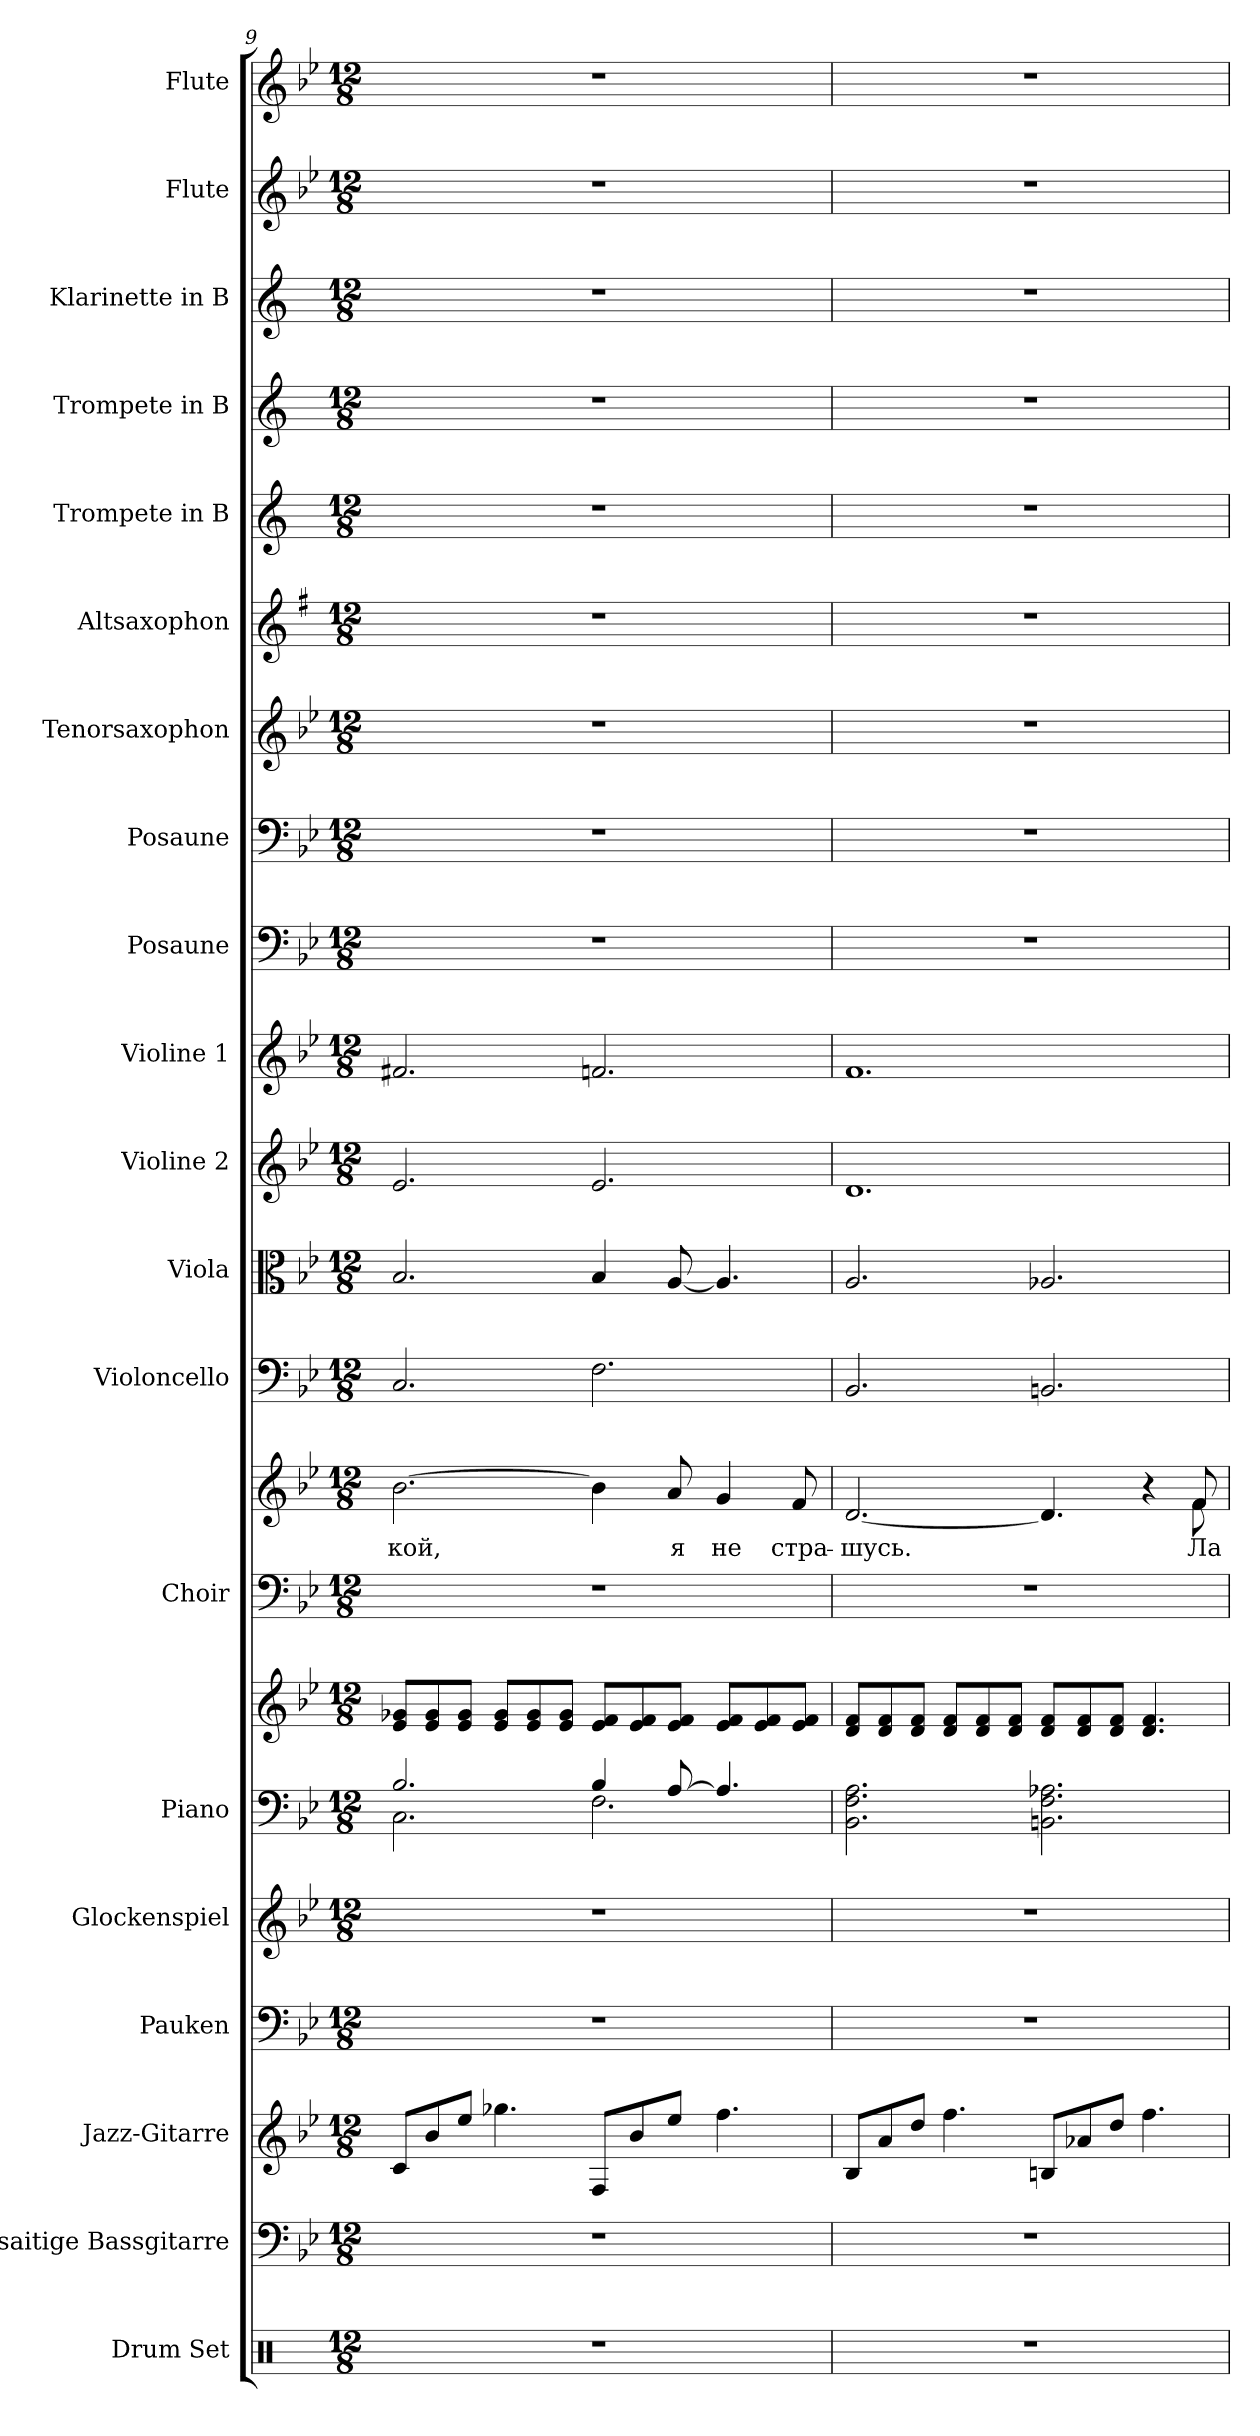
**kern	**kern	**kern	**kern	**kern	**kern	**kern	**kern	**kern	**text	**kern	**kern	**kern	**kern	**kern	**kern	**kern	**kern	**kern	**kern	**kern	**kern	**kern
*part20	*part19	*part18	*part17	*part16	*part15	*part15	*part14	*part14	*part14	*part13	*part12	*part11	*part10	*part9	*part8	*part7	*part6	*part5	*part4	*part3	*part2	*part1
*staff22	*staff21	*staff20	*staff19	*staff18	*staff17	*staff16	*staff15	*staff14	*staff14	*staff13	*staff12	*staff11	*staff10	*staff9	*staff8	*staff7	*staff6	*staff5	*staff4	*staff3	*staff2	*staff1
*I"Drum Set	*I"4-saitige Bassgitarre	*I"Jazz-Gitarre	*I"Pauken	*I"Glockenspiel	*I"Piano	*	*I"Choir	*	*	*I"Violoncello	*I"Viola	*I"Violine 2	*I"Violine 1	*I"Posaune	*I"Posaune	*I"Tenorsaxophon	*I"Altsaxophon	*I"Trompete in B	*I"Trompete in B	*I"Klarinette in B	*I"Flute	*I"Flute
*I'Dr.	*I'Bass	*I'J. Gtr.	*I'Pk.	*I'Glsp.	*I'Pno.	*	*	*	*	*I'Vc.	*I'Vla.	*I'Vl. 2	*I'Vl. 1	*I'Pos.2	*I'Pos.1	*I'Tsax.	*I'Asax.	*I'Trp. (B)2	*I'Trp. (B)1	*I'Kl.	*I'Fl.2	*I'Fl.1
*clefX	*clefF4	*clefG2	*clefF4	*clefG2	*clefF4	*clefG2	*clefF4	*clefG2	*	*clefF4	*clefC3	*clefG2	*clefG2	*clefF4	*clefF4	*clefG2	*clefG2	*clefG2	*clefG2	*clefG2	*clefG2	*clefG2
*	*ITrd7c12	*ITrd7c12	*	*ITrd-14c-24	*	*	*	*	*	*	*	*	*	*	*	*ITrd8c14	*ITrd5c9	*ITrd1c2	*ITrd1c2	*ITrd1c2	*	*
*k[]	*k[b-e-]	*k[b-e-]	*k[b-e-]	*k[b-e-]	*k[b-e-]	*k[b-e-]	*k[b-e-]	*k[b-e-]	*	*k[b-e-]	*k[b-e-]	*k[b-e-]	*k[b-e-]	*k[b-e-]	*k[b-e-]	*k[b-e-]	*k[b-e-]	*k[b-e-]	*k[b-e-]	*k[b-e-]	*k[b-e-]	*k[b-e-]
*C:	*B-:	*B-:	*B-:	*B-:	*B-:	*B-:	*B-:	*B-:	*	*B-:	*B-:	*B-:	*B-:	*B-:	*B-:	*B-:	*B-:	*B-:	*B-:	*B-:	*B-:	*B-:
*M12/8	*M12/8	*M12/8	*M12/8	*M12/8	*M12/8	*M12/8	*M12/8	*M12/8	*	*M12/8	*M12/8	*M12/8	*M12/8	*M12/8	*M12/8	*M12/8	*M12/8	*M12/8	*M12/8	*M12/8	*M12/8	*M12/8
=9	=9	=9	=9	=9	=9	=9	=9	=9	=9	=9	=9	=9	=9	=9	=9	=9	=9	=9	=9	=9	=9	=9
!LO:N:vis=1	!LO:N:vis=1	!	!LO:N:vis=1	!LO:N:vis=1	!	!	!LO:N:vis=1	!	!	!	!	!	!	!	!	!	!	!	!	!	!	!
*	*	*	*	*	*^	*	*	*	*	*	*	*	*	*	*	*	*	*	*	*	*	*
!	!	!	!	!	!	!	!	!	!	!LO:LY:a:color=#000000	!	!	!	!	!LO:N:vis=1	!LO:N:vis=1	!LO:N:vis=1	!LO:N:vis=1	!LO:N:vis=1	!LO:N:vis=1	!LO:N:vis=1	!LO:N:vis=1	!LO:N:vis=1
1.r	1.r	8Ci/L	1.r	1.r	2.B-i/	2.Ci\	8e-i/ 8g-XiL	1.r	[>2.b-i\	-кой,	2.Ci/	2.B-i/	2.e-i/	2.f#Xi/	1.r	1.r	1.r	1.r	1.r	1.r	1.r	1.r	1.r
.	.	8B-i/	.	.	.	.	8e-i/ 8g-i	.	.	.	.	.	.	.	.	.	.	.	.	.	.	.	.
.	.	8e-i/J	.	.	.	.	8e-i/ 8g-iJ	.	.	.	.	.	.	.	.	.	.	.	.	.	.	.	.
.	.	4.g-Xi\	.	.	.	.	8e-i/ 8g-iL	.	.	.	.	.	.	.	.	.	.	.	.	.	.	.	.
.	.	.	.	.	.	.	8e-i/ 8g-i	.	.	.	.	.	.	.	.	.	.	.	.	.	.	.	.
.	.	.	.	.	.	.	8e-i/ 8g-iJ	.	.	.	.	.	.	.	.	.	.	.	.	.	.	.	.
.	.	8FFi/L	.	.	4B-i/	2.Fi\	8e-i/ 8fiL	.	4b-i\]	.	2.Fi\	4B-i/	2.e-i/	2.fni/	.	.	.	.	.	.	.	.	.
.	.	8B-i/	.	.	.	.	8e-i/ 8fi	.	.	.	.	.	.	.	.	.	.	.	.	.	.	.	.
!	!	!	!	!	!	!	!	!	!	!LO:LY:a:color=#000000	!	!	!	!	!	!	!	!	!	!	!	!	!
.	.	8e-i/J	.	.	[>8Ai/	.	8e-i/ 8fiJ	.	8ai/	я	.	[<8Ai/	.	.	.	.	.	.	.	.	.	.	.
!	!	!	!	!	!	!	!	!	!	!LO:LY:a:color=#000000	!	!	!	!	!	!	!	!	!	!	!	!	!
.	.	4.fi\	.	.	4.Ai/]	.	8e-i/ 8fiL	.	4gi/	не	.	4.Ai/]	.	.	.	.	.	.	.	.	.	.	.
.	.	.	.	.	.	.	8e-i/ 8fi	.	.	.	.	.	.	.	.	.	.	.	.	.	.	.	.
!	!	!	!	!	!	!	!	!	!	!LO:LY:a:color=#000000	!	!	!	!	!	!	!	!	!	!	!	!	!
.	.	.	.	.	.	.	8e-i/ 8fiJ	.	8fi/	стра-	.	.	.	.	.	.	.	.	.	.	.	.	.
*	*	*	*	*	*v	*v	*	*	*	*	*	*	*	*	*	*	*	*	*	*	*	*	*
!!LO:PB:g=z
=10	=10	=10	=10	=10	=10	=10	=10	=10	=10	=10	=10	=10	=10	=10	=10	=10	=10	=10	=10	=10	=10	=10
!LO:N:vis=1	!LO:N:vis=1	!	!LO:N:vis=1	!LO:N:vis=1	!	!	!LO:N:vis=1	!	!	!	!	!	!	!	!	!	!	!	!	!	!	!
!	!	!	!	!	!	!	!	!	!LO:LY:b:color=#000000	!	!	!	!	!LO:N:vis=1	!LO:N:vis=1	!LO:N:vis=1	!LO:N:vis=1	!LO:N:vis=1	!LO:N:vis=1	!LO:N:vis=1	!LO:N:vis=1	!LO:N:vis=1
*	*	*	*	*	*	*	*	*^	*	*	*	*	*	*	*	*	*	*	*	*	*	*
1.r	1.r	8BB-i/L	1.r	1.r	2.BB-i\ 2.Fi 2.Ai	8di/ 8fiL	1.r	[<2.di/	8ryy	-шусь.	2.BB-i/	2.Ai/	1.di	1.fi	1.r	1.r	1.r	1.r	1.r	1.r	1.r	1.r	1.r
*	*	*	*	*	*	*	*	*v	*v	*	*	*	*	*	*	*	*	*	*	*	*	*	*
.	.	8Ai/	.	.	.	8di/ 8fi	.	.	.	.	.	.	.	.	.	.	.	.	.	.	.	.
.	.	8di/J	.	.	.	8di/ 8fiJ	.	.	.	.	.	.	.	.	.	.	.	.	.	.	.	.
.	.	4.fi\	.	.	.	8di/ 8fiL	.	.	.	.	.	.	.	.	.	.	.	.	.	.	.	.
.	.	.	.	.	.	8di/ 8fi	.	.	.	.	.	.	.	.	.	.	.	.	.	.	.	.
.	.	.	.	.	.	8di/ 8fiJ	.	.	.	.	.	.	.	.	.	.	.	.	.	.	.	.
.	.	8BBni/L	.	.	2.BBni\ 2.Fi 2.A-Xi	8di/ 8fiL	.	4.di/]	.	2.BBni/	2.A-Xi/	.	.	.	.	.	.	.	.	.	.	.
.	.	8A-Xi/	.	.	.	8di/ 8fi	.	.	.	.	.	.	.	.	.	.	.	.	.	.	.	.
.	.	8di/J	.	.	.	8di/ 8fiJ	.	.	.	.	.	.	.	.	.	.	.	.	.	.	.	.
*	*	*	*	*	*	*	*	*^	*	*	*	*	*	*	*	*	*	*	*	*	*	*
.	.	4.fi\	.	.	.	4.di/ 4.fi	.	4r	4ryy	.	.	.	.	.	.	.	.	.	.	.	.	.	.
!	!	!	!	!	!	!	!	!	!	!LO:LY:b:color=#000000	!	!	!	!	!	!	!	!	!	!	!	!	!
.	.	.	.	.	.	.	.	8fi/	8fi\	Ла-	.	.	.	.	.	.	.	.	.	.	.	.	.
*	*	*	*	*	*	*	*	*v	*v	*	*	*	*	*	*	*	*	*	*	*	*	*	*
=	=	=	=	=	=	=	=	=	=	=	=	=	=	=	=	=	=	=	=	=	=	=
*-	*-	*-	*-	*-	*-	*-	*-	*-	*-	*-	*-	*-	*-	*-	*-	*-	*-	*-	*-	*-	*-	*-
